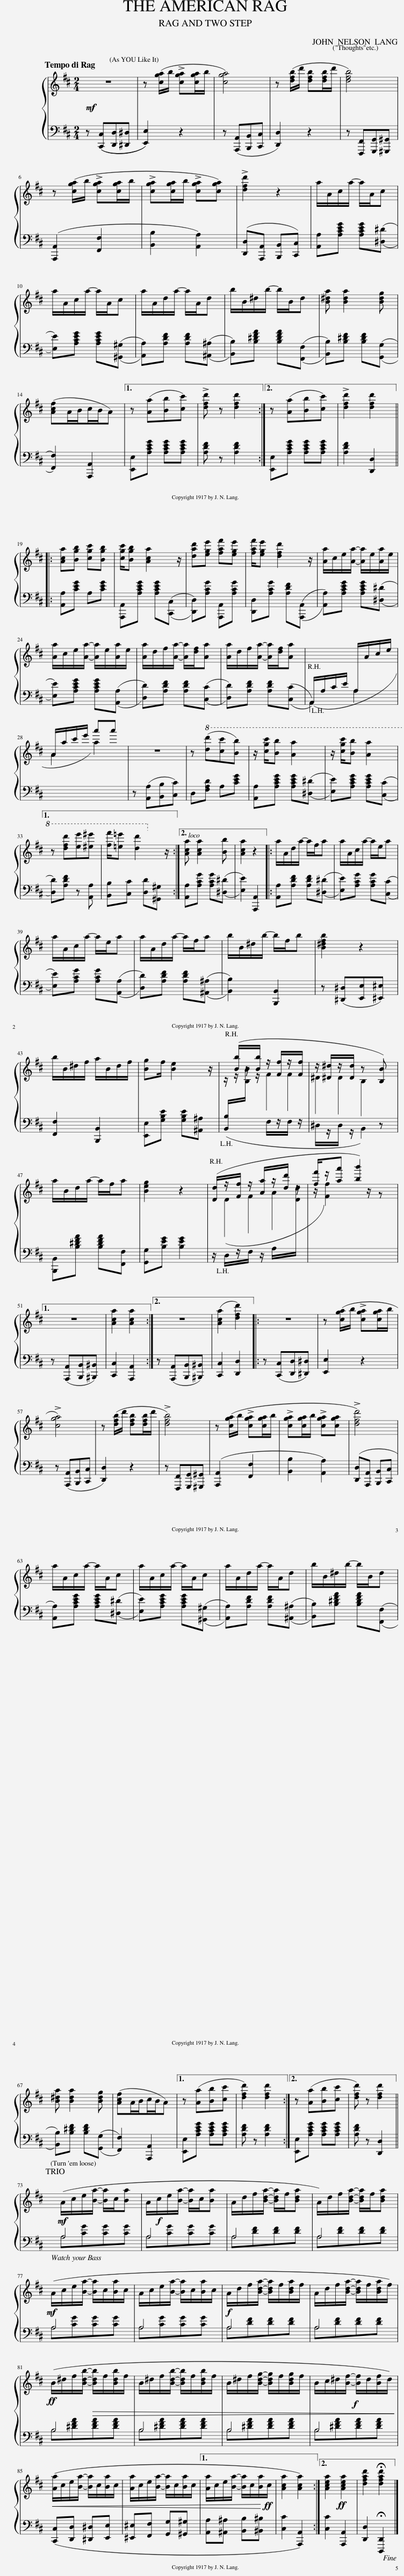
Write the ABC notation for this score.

X:1
%%score { ( 1 4 ) | ( 2 3 ) }
L:1/8
Q:1/4=110
M:2/4
I:linebreak $
K:D
V:1 treble
V:4 treble
V:2 bass
V:3 bass
V:1
!mf! z4 | z ([cga]/b/ !>![cga][cga]/b/ | [cga]4) | z ([dfb]/d'/ [dfb][dfb]/d'/ | [dfb]4) |$ %5
 z ([cga]/b/ !>![cga][cga]/b/ | !>![cga][cga]/b/ !>![cga][cga]) | !>![dfd']2 z2 | a/A/c/a/- a/A/c |$ a/A/c/a/- a/A/c | %10
 a/A/d/a/- a/A/d | b/B/^d/b/- b/B/d | [B^da] [Bda]2 [Bdg] |$ ([Acf]A/B/c/B/A) |1 z ([Aa][Bb][cc']) | %15
 !>![dfd'] z [dfd']2 :|2 z ([Aa][Bb][cc']) | !>![dfd']2 [dfd']2 |:$ [Aca][Bgb] [cgc'][Bgb] | [cgc']/[Bgb] [Aca]2 z/ | %20
 [dad'][ege'] [faf'][ege'] | [faf']/[ege'] [dfd']2 z/ | [Aa]/c/e/[Aa]/- [Aa]/e/[Aa]/e/ |$ [Aa]/c/e/[Aa]/- [Aa]/e/[Aa]/e/ | [Aa]/d/f/[Aa]/- [Aa]/[df]/[Aa] | %25
 [Aa]/d/f/[Aa]/- [Aa]/[df]/[Aa] | x4 |$ A/a/c'/e'/ a'a' | z4 | z!8va(! ([d'd''][c'c''][bb']) | %30
 z/ [c'g'c'']/[bb'] [aa']2 | z/ [c'g'c'']/[bb'] [aa']2 |1$ z [d'f'd''][e'e''][^e'^e''] | [f'f'']/[=e'=e''] [d'd'']2!8va)! z/ :|2 [Aca] [Aca]2 [Bb] | %35
 [Aca]2 z2 |: a/A/d/a/- a/f/a | a/A/c/a/- a/e/a |$ a/A/c/a/- a/e/a | a/A/d/a/- a/f/a | %40
 b/B/^d/b/- b/f/b | [B^dfb]2 z2 |$ b/B/^d/f/ a/B/d/f/ | [Bg]f/ [Be]2 z/ | z/ ([Bb]/z/[Bb]/ z/ [Ff]/z/[Ff]/ | %45
 z/ [^D^d]/z/[Dd]/ z [B,B]) |$ a/B/^d/a/- a/f/a | [Beg]2 z2 | ([Dd]/z/[Ff]/ z/ [Aa]/z/[dd']/ z/ | [ff']/z/[aa'] [bb']2) |1$ %50
 z4 | [Aca]2 [Aca]2 :|2 z4 | ([Aca]2 [dfd']2) |: z4 | %55
 z ([cga]/b/ !>![cga][cga]/b/ |$ !>![cga]4) | z ([dfb]/d'/ [dfb][dfb]/d'/ | !>![dfb]4) | z ([cga]/b/ !>![cga][cga]/b/ | %60
 !>![cga][cga]/b/ !>![cga][cga] | !>![dfd']4) |$ a/A/c/a/- a/A/c | a/A/c/a/- a/A/c | a/A/d/a/- a/A/d | %65
 b/B/^d/b/- b/B/d |$ [B^da] [Bda]2 [Bdg] | ([Acf]A/B/c/B/A) |1 z ([Aa][Bb][cc'] | [dfd']2) [dfd']2 :|2 %70
 z ([Aa][Bb][cc'] | [dfd']) z [dfd']2 |:$!mf! (A/c/e/[Ba]/- [Ba]/c/[Ba] |!f! A/c/e/[Ba]/- [Ba]/c/[Ba] | A/d/f/[Bda]/- [Bda]/f/[Bda] | %75
 A/)d/f/[Bda]/- [Bda]/f/[Bda] |$!mf! (A/c/e/[Ba]/- [Ba]/c/[Ba]/c/ | A/c/e/[Ba]/- [Ba]/c/[Ba]/c/ |!f! A/d/f/[Bda]/- [Bda]/f/[Bda]/f/ | A/d/f/[Bda]/- [Bda]/f/[Bda]/f/) |$ %80
!ff! (B/^d/f/[Bdb]/-!>(! [Bdb]/f/[Bdb]/f/ | B/^d/f/[Bdb]/- [Bdb]/f/[Bdb]/f/ | B/^d/f/[Bdg]/- [Bdg]/f/[Bdg]/f/ | B/c/^d/[Bf]/-!f! [Bf]/d/[Bf]/d/)!>)! |$!<(! ([Aa]/c/e/[Ba]/- [Ba]/c/[Ba]/c/ | %85
 [Aa]/c/e/[Ba]/- [Ba]/c/[Ba]/c/ |1 [Aa]/c/e/[Ba]/- [Ba]/c/[Ba]/!<)!!ff!c/ | [Aca]2 [Aca]2) :|2 [Acea]2!ff! [Acea]2 | [dfad']2 !fermata![dfad']2 |] %90
V:2
 z (([C,,C,][D,,D,][^D,,^D,] | [E,,E,]2)) z2 | z ([A,,,A,,][B,,,B,,][C,,C,] | [D,,D,]2) z2 | z [F,,,F,,][G,,,G,,][^G,,,^G,,] |$ %5
 ([A,,,A,,]2 [F,,F,]2 | [B,,B,]2 [A,,A,]2) | ([D,,D,][A,,,A,,] [B,,,B,,][C,,C,]) | [A,,A,][A,CEG] [A,CEG](([^D,^D] |$ [E,E]))[A,CEG] [A,CEG](([^G,,^G,] | %10
 [A,,A,]))[A,DF] [A,DF](([^A,,^A,] | [B,,B,]))[B,^DFA] [B,DFA](([F,,F,] | [B,,B,]))[B,^DF] [B,DF](([G,,G,] |$ [F,,F,]2)) [A,,,A,,]2 |1 [E,,E,][A,CEG] [A,CEG][A,CEG] | %15
 [A,DF] z [A,DF]2 :|2 [E,,E,][A,CEG] [A,CEG][A,CEG] | [A,DF]2 [D,,D,]2 |:$ [A,,A,][CEG] A,[CEG] | [A,,,A,,][A,CEG] [A,CEG](([C,,C,] | %20
 [D,,D,]))[A,CG] [A,,,A,,][A,CG] | [D,,D,][A,CG] [A,DF](([A,,,A,,] | [A,,A,]))[A,CEG] [A,CEG](([^D,^D] |$ [E,E]))[A,CEG] [A,CEG](([A,,A,] | [D,D]))[A,DF] [A,DF](([C,C] | %25
 [D,D]))[A,DF] [A,DF](([C,C] | (A,,/))A,/C/E/ A,/[I:staff -1]A/c/e/) |$[I:staff +1] x4 | z ([A,,A,][B,,B,][C,C]) | D,[F,A,D] A,[CEG] | %30
 [A,,A,][A,CEG] [A,CEG](([^D,^D] | [E,E]))[A,CEG] [A,CEG](([C,C] |1$ [D,D]))[A,DF] z [A,,A,] | [B,,B,][C,C] [D,D][^G,,^G,] :|2 [A,,A,][A,CG] [A,CG](([^D,^D] | %35
 [E,E]2)) [A,,,A,,]2 |: [A,,A,][A,DF] [A,DF](([^D,^D] | [E,E]))[A,CG] [A,CG](([C,C] |$ [E,E]))[A,CG] [A,CG](([A,,A,] | [D,D]))[A,DF] [A,DF](([^A,,^A,] | %40
 [B,,B,]2)) [B,,,B,,]2 | z ([^D,,^D,][E,,E,][^E,,^E,]) |$ [F,,F,]2 [B,,,B,,]2 | [E,,E,][G,B,E] [G,B,E][^A,,^A,] | ([B,,B,]/z/[I:staff -1][B,B]/[I:staff +1] z/ F,/z/F,/ z/ | %45
 ^D,/z/D,/ z/ B,,2) |$ [B,,,B,,][B,^DFA] [B,DFA][F,,F,] | [G,,G,][B,EG] [B,EG]2 | z/ D,/z/F,/ z/ A,/x/[I:staff -1][Dd]/ |[I:staff +1] x4 |1$ %50
 z ([A,,,A,,][B,,,B,,][^B,,,^B,,]) | [C,,C,]2 [A,,,A,,]2 :|2 z ([A,,,A,,][B,,,B,,][^B,,,^B,,]) | [C,,C,]2 [D,,D,]2 |: z ([C,,C,][D,,D,][^D,,^D,]) | %55
 [E,,E,]2 z2 |$ z ([A,,,A,,][B,,,B,,][C,,C,] | [D,,D,]2) z2 | z [F,,,F,,][G,,,G,,][^G,,,^G,,] | ([A,,,A,,]2 [F,,F,]2 | %60
 [B,,B,]2 [A,,A,]2) | ([D,,D,][A,,,A,,] [B,,,B,,][C,,C,] |$ [A,,A,])[A,CEG] [A,CEG](([^D,^D] | [E,E]))[A,CEG] [A,CEG](([^G,,^G,] | [A,,A,]))[A,DF] [A,DF](([^A,,^A,] | %65
 [B,,B,]))[B,^DFA] [B,DFA](([F,,F,] |$ [B,,B,]))[B,^DF] [B,DF](([G,,G,] | [F,,F,]2)) [A,,,A,,]2 |1 [E,,E,][A,CEG] [A,CEG][A,CEG] | [A,DF] z [A,DF]2 :|2 %70
 [E,,E,][A,CEG] [A,CEG][A,CEG] | [A,DF] z [D,,D,]2 |:$ A,4 | A,4 | A,4 | %75
 A,4 |$ A,4 | A,4 | A,4 | A,4 |$ %80
 B,4 | B,4 | B,4 | B,4 |$ ([C,,C,][D,,D,] [^D,,^D,][E,,E,] | %85
 [^E,,^E,][F,,F,] [G,,G,][^G,,^G,] |1 [A,,A,][^A,,^A,] [B,,B,][^B,,^B,] | [C,C]2 [A,,,A,,]2) :|2 [C,C]2 [A,,,A,,]2 | [D,,D,]2 !fermata![D,,,D,,]2 |] %90
V:3
 x4 | x4 | x4 | x4 | x4 |$ %5
 x4 | x4 | x4 | x4 |$ x4 | %10
 x4 | x4 | x4 |$ x4 |1 x4 | %15
 x4 :|2 x4 | x4 |:$ x4 | x4 | %20
 x4 | x4 | x4 |$ x4 | x4 | %25
 x4 | A,,2 A,2 |$ x4 | x4 | x4 | %30
 x4 | x4 |1$ x4 | x4 :|2 x4 | %35
 x4 |: x4 | x4 |$ x4 | x4 | %40
 x4 | x4 |$ x4 | x4 | x4 | %45
 x3 z |$ x4 | x4 | x4 | x4 |1$ %50
 x4 | x4 :|2 x4 | x4 |: x4 | %55
 x4 |$ x4 | x4 | x4 | x4 | %60
 x4 | x4 |$ x4 | x4 | x4 | %65
 x4 |$ x4 | x4 |1 x4 | x4 :|2 %70
 x4 | x4 |:$x[CG][CG][CG] |x[CG][CG][CG] |x[DF][DF][DF] | %75
x[DF][DF][DF] |$x[CG][CG][CG] |x[CG][CG][CG] |x[DF][DF][DF] |x[DF][DF][DF] |$ %80
x[^DFA][DFA][DFA] |x[^DFA][DFA][DFA] |x[^DFA][DFA][DFA] |x[^DFA][DFA][DFA] |$ x4 | %85
 x4 |1 x4 | x4 :|2 x4 | x4 |] %90
V:4
 x4 | x4 | x4 | x4 | x4 |$ %5
 x4 | x4 | x4 | x4 |$ x4 | %10
 x4 | x4 | x4 |$ x4 |1 x4 | %15
 x4 :|2 x4 | x4 |:$ x4 | x4 | %20
 x4 | x4 | x4 |$ x4 | x4 | %25
 x4 | x4 |$ A2 a2 | x4 | x!8va(! x3 | %30
 x4 | x4 |1$ x4 | x7/2!8va)! x/ :|2 x4 | %35
 x4 |: x4 | x4 |$ x4 | x4 | %40
 x4 | x4 |$ x4 | x4 | x2 F/ x/ F/ x/ | %45
 ^D/ x/ D/ x/ B,2 |$ x4 | x4 | x/ (D/ x/ F/ x/ A/ x | z/ [Ff]2) z/ z |1$ %50
 x4 | x4 :|2 x4 | x4 |: x4 | %55
 x4 |$ x4 | x4 | x4 | x4 | %60
 x4 | x4 |$ x4 | x4 | x4 | %65
 x4 |$ x4 | x4 |1 x4 | x4 :|2 %70
 x4 | x4 |:$ x4 | x4 | x4 | %75
 x4 |$ x4 | x4 | x4 | x4 |$ %80
 x4 | x4 | x4 | x4 |$ x4 | %85
 x4 |1 x4 | x4 :|2 x4 | x4 |] %90
